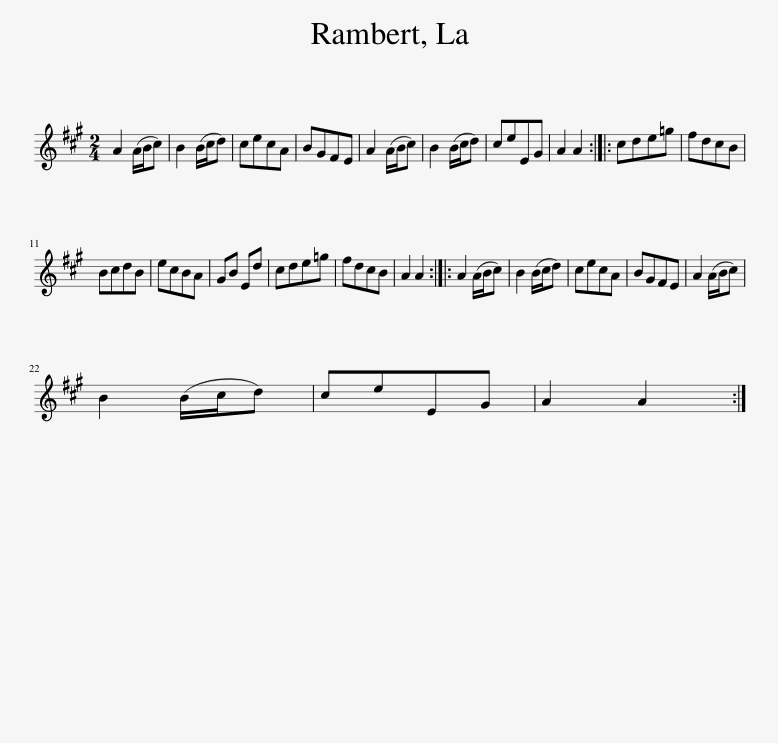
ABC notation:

X:1
L:1/8
M:2/4
I:linebreak $
K:A
V:1 treble
V:1
 A2 (A/B/c) | B2 (B/c/d) | cecA | BGFE | A2 (A/B/c) | %5
 B2 (B/c/d) | ceEG | A2 A2 :: cde=g | fdcB |$ %10
 BcdB | ecBA | GB Ed | cde=g | fdcB | %15
 A2 A2 :: A2 (A/B/c) | B2 (B/c/d) | cecA | BGFE | %20
 A2 (A/B/c) |$ B2 (B/c/d) | ceEG | A2 A2 :| %24
